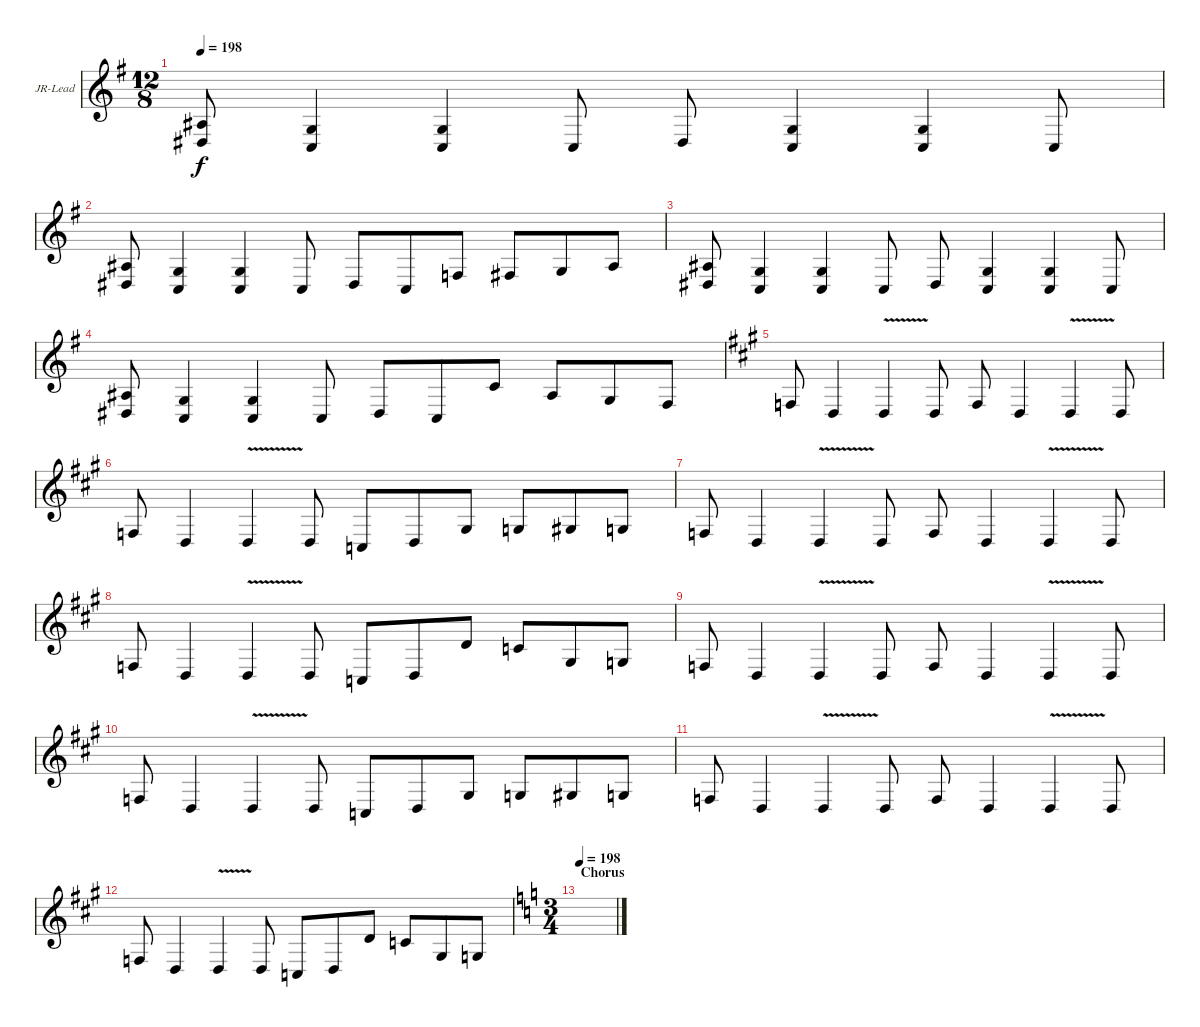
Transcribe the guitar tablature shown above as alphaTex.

\defaultSystemsLayout 4
\bracketExtendMode groupsimilarinstruments
\firstSystemTrackNameOrientation horizontal
\otherSystemsTrackNameOrientation horizontal
\track ("Jordan Rudess Lead Dist" "JR-Lead ") {instrument electricguitarclean}
\staff {score}
\tuning (C4 G3 Eb3 Bb2 F2 C2)
\ts (12 8)
\tempo 198
\clef g2
\ks g
(3.6 5.5).8{dy f} (0.6 2.5).4 (0.6 2.5).4 0.6.8 3.6.8 (0.6 2.5).4 (0.6 2.5).4 0.6.8 |
(3.6 5.5).8 (0.6 2.5).4 (0.6 2.5).4 0.6.8 3.6.8 0.6.8 5.6.8 6.6.8 7.6.8 5.5.8 |
(3.6 5.5).8 (0.6 2.5).4 (0.6 2.5).4 0.6.8 3.6.8 (0.6 2.5).4 (0.6 2.5).4 0.6.8 |
(3.6 5.5).8 (0.6 2.5).4 (0.6 2.5).4 0.6.8 3.6.8 0.6.8 7.5.8 5.5.8 7.6.8 6.6.8 |
\ks a
5.6.8 2.6.4 2.6{v}.4 2.6.8 5.6.8 2.6.4 2.6{v}.4 2.6.8 |
5.6.8 2.6.4 2.6{v}.4 2.6.8 0.6.8 2.6.8 3.5.8 2.5.8 3.5.8 2.5.8 |
5.6.8 2.6.4 2.6{v}.4 2.6.8 5.6.8 2.6.4 2.6{v}.4 2.6.8 |
5.6.8 2.6.4 2.6{v}.4 2.6.8 0.6.8 2.6.8 4.4.8 2.4.8 3.5.8 2.5.8 |
5.6.8 2.6.4 2.6{v}.4 2.6.8 5.6.8 2.6.4 2.6{v}.4 2.6.8 |
5.6.8 2.6.4 2.6{v}.4 2.6.8 0.6.8 2.6.8 3.5.8 2.5.8 3.5.8 2.5.8 |
5.6.8 2.6.4 2.6{v}.4 2.6.8 5.6.8 2.6.4 2.6{v}.4 2.6.8 |
5.6.8 2.6.4 2.6{v}.4 2.6.8 0.6.8 2.6.8 4.4.8 2.4.8 3.5.8 2.5.8 |
\ts (3 4)
\section ("" "Chorus")
\tempo 198
\ks c
